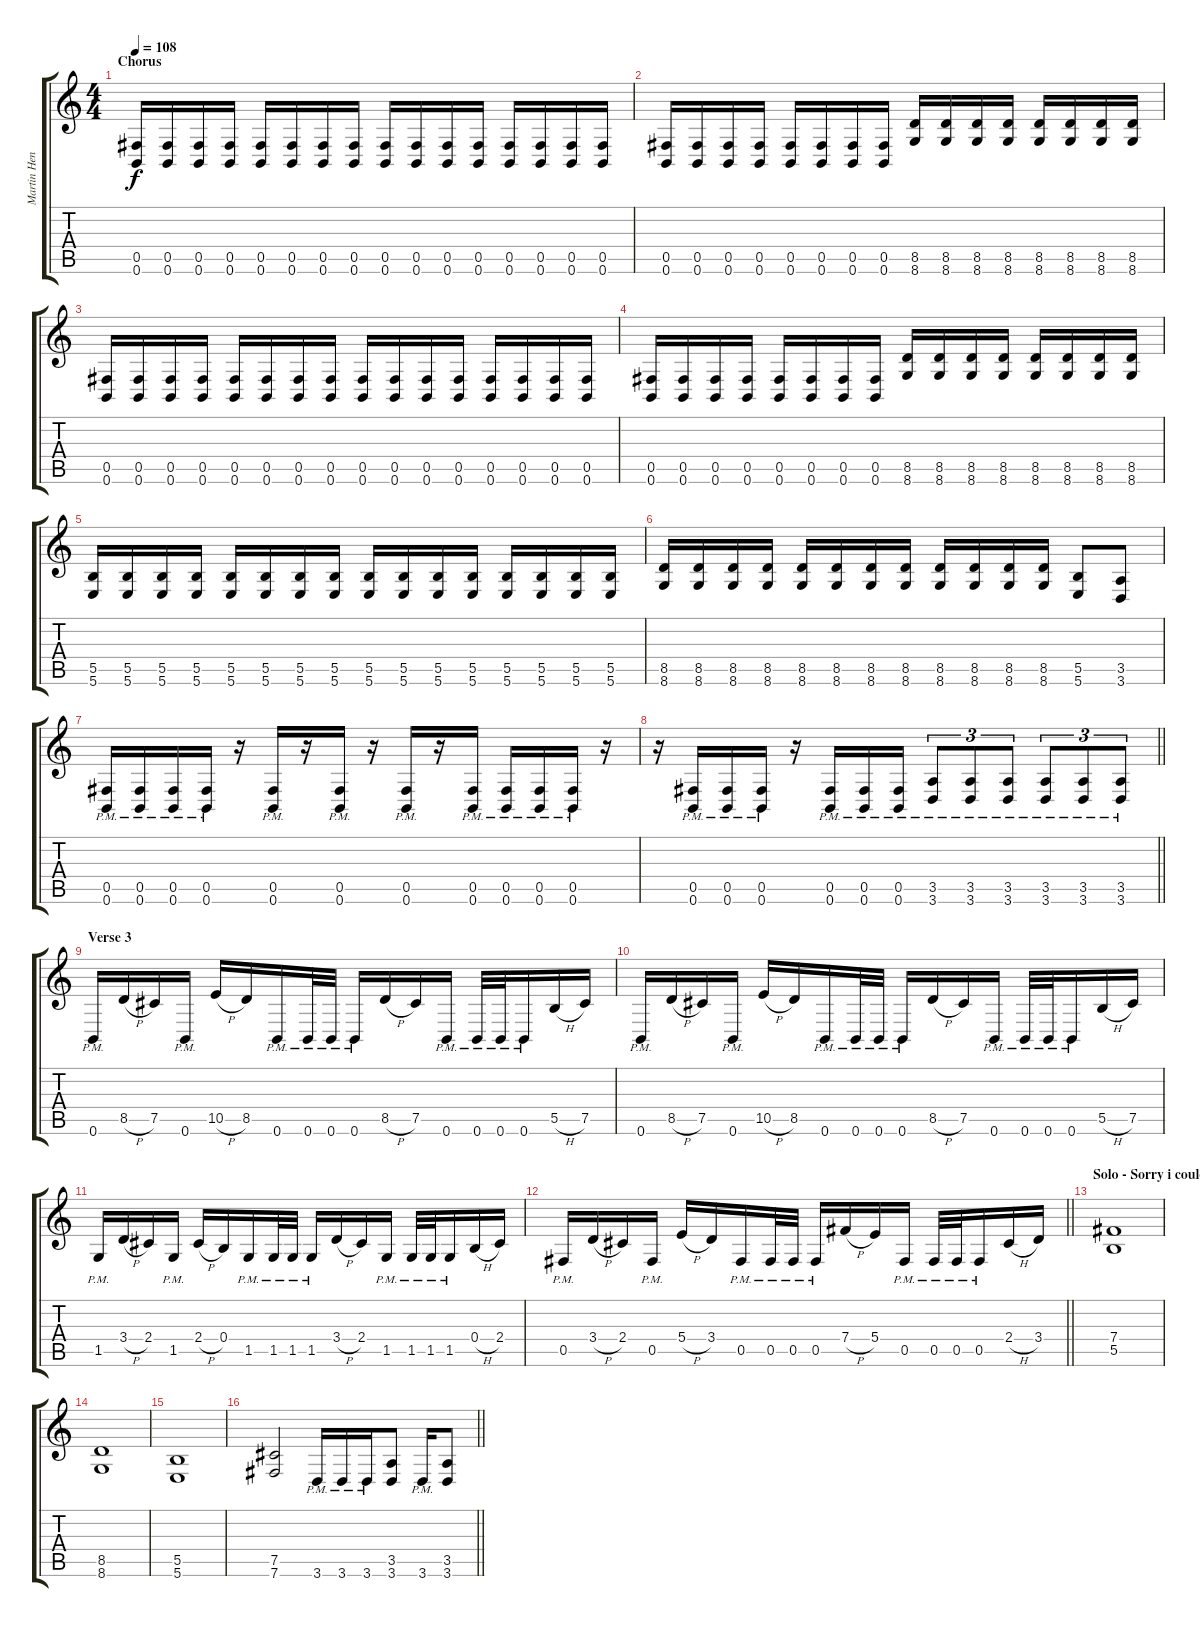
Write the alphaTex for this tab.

\track ("Martin Henriksson" "Martin Hen") {instrument distortionguitar}
\staff {score tabs}
\tuning (Db4 Ab3 E3 B2 Gb2 B1) {hide}
\ts (4 4)
\section ("" "Chorus")
\tempo 108
\clef g2
\ks c
(0.5 0.6).16{dy f} (0.5 0.6).16 (0.5 0.6).16 (0.5 0.6).16 (0.5 0.6).16 (0.5 0.6).16 (0.5 0.6).16 (0.5 0.6).16 (0.5 0.6).16 (0.5 0.6).16 (0.5 0.6).16 (0.5 0.6).16 (0.5 0.6).16 (0.5 0.6).16 (0.5 0.6).16 (0.5 0.6).16 |
(0.5 0.6).16 (0.5 0.6).16 (0.5 0.6).16 (0.5 0.6).16 (0.5 0.6).16 (0.5 0.6).16 (0.5 0.6).16 (0.5 0.6).16 (8.5 8.6).16 (8.5 8.6).16 (8.5 8.6).16 (8.5 8.6).16 (8.5 8.6).16 (8.5 8.6).16 (8.5 8.6).16 (8.5 8.6).16 |
(0.5 0.6).16 (0.5 0.6).16 (0.5 0.6).16 (0.5 0.6).16 (0.5 0.6).16 (0.5 0.6).16 (0.5 0.6).16 (0.5 0.6).16 (0.5 0.6).16 (0.5 0.6).16 (0.5 0.6).16 (0.5 0.6).16 (0.5 0.6).16 (0.5 0.6).16 (0.5 0.6).16 (0.5 0.6).16 |
(0.5 0.6).16 (0.5 0.6).16 (0.5 0.6).16 (0.5 0.6).16 (0.5 0.6).16 (0.5 0.6).16 (0.5 0.6).16 (0.5 0.6).16 (8.5 8.6).16 (8.5 8.6).16 (8.5 8.6).16 (8.5 8.6).16 (8.5 8.6).16 (8.5 8.6).16 (8.5 8.6).16 (8.5 8.6).16 |
(5.5 5.6).16 (5.5 5.6).16 (5.5 5.6).16 (5.5 5.6).16 (5.5 5.6).16 (5.5 5.6).16 (5.5 5.6).16 (5.5 5.6).16 (5.5 5.6).16 (5.5 5.6).16 (5.5 5.6).16 (5.5 5.6).16 (5.5 5.6).16 (5.5 5.6).16 (5.5 5.6).16 (5.5 5.6).16 |
(8.5 8.6).16 (8.5 8.6).16 (8.5 8.6).16 (8.5 8.6).16 (8.5 8.6).16 (8.5 8.6).16 (8.5 8.6).16 (8.5 8.6).16 (8.5 8.6).16 (8.5 8.6).16 (8.5 8.6).16 (8.5 8.6).16 (5.5 5.6).8 (3.5 3.6).8 |
(0.5{pm} 0.6{pm}).16 (0.5{pm} 0.6{pm}).16 (0.5{pm} 0.6{pm}).16 (0.5{pm} 0.6{pm}).16 r.16 (0.5{pm} 0.6{pm}).16 r.16 (0.5{pm} 0.6{pm}).16 r.16 (0.5{pm} 0.6{pm}).16 r.16 (0.5{pm} 0.6{pm}).16 (0.5{pm} 0.6{pm}).16 (0.5{pm} 0.6{pm}).16 (0.5{pm} 0.6{pm}).16 r.16 |
\barLineRight lightlight
r.16 (0.5{pm} 0.6{pm}).16 (0.5{pm} 0.6{pm}).16 (0.5{pm} 0.6{pm}).16 r.16 (0.5{pm} 0.6{pm}).16 (0.5{pm} 0.6{pm}).16 (0.5{pm} 0.6{pm}).16 (3.5{pm} 3.6{pm}).8{tu (3 2)} (3.5{pm} 3.6{pm}).8{tu (3 2)} (3.5{pm} 3.6{pm}).8{tu (3 2)} (3.5{pm} 3.6{pm}).8{tu (3 2)} (3.5{pm} 3.6{pm}).8{tu (3 2)} (3.5{pm} 3.6{pm}).8{tu (3 2)} |
\section ("" "Verse 3")
0.6{pm}.16 8.5{h}.16 7.5.16 0.6{pm}.16 10.5{h}.16 8.5.16 0.6{pm}.16 0.6{pm}.32 0.6{pm}.32 0.6{pm}.16 8.5{h}.16 7.5.16 0.6{pm}.16 0.6{pm}.32 0.6{pm}.32 0.6{pm}.16 5.5{h}.16 7.5.16 |
0.6{pm}.16 8.5{h}.16 7.5.16 0.6{pm}.16 10.5{h}.16 8.5.16 0.6{pm}.16 0.6{pm}.32 0.6{pm}.32 0.6{pm}.16 8.5{h}.16 7.5.16 0.6{pm}.16 0.6{pm}.32 0.6{pm}.32 0.6{pm}.16 5.5{h}.16 7.5.16 |
1.5{pm}.16 3.4{h}.16 2.4.16 1.5{pm}.16 2.4{h}.16 0.4.16 1.5{pm}.16 1.5{pm}.32 1.5{pm}.32 1.5{pm}.16 3.4{h}.16 2.4.16 1.5{pm}.16 1.5{pm}.32 1.5{pm}.32 1.5{pm}.16 0.4{h}.16 2.4.16 |
\barLineRight lightlight
0.5{pm}.16 3.4{h}.16 2.4.16 0.5{pm}.16 5.4{h}.16 3.4.16 0.5{pm}.16 0.5{pm}.32 0.5{pm}.32 0.5{pm}.16 7.4{h}.16 5.4.16 0.5{pm}.16 0.5{pm}.32 0.5{pm}.32 0.5{pm}.16 2.4{h}.16 3.4.16 |
\section ("" "Solo - Sorry i couldn't get it..")
(7.4 5.5).1 |
(8.5 8.6).1 |
(5.5 5.6).1 |
\barLineRight lightlight
(7.5 7.6).2 3.6{pm}.16 3.6{pm}.16 3.6{pm}.16 (3.5 3.6).8 3.6{pm}.16 (3.5 3.6).8
